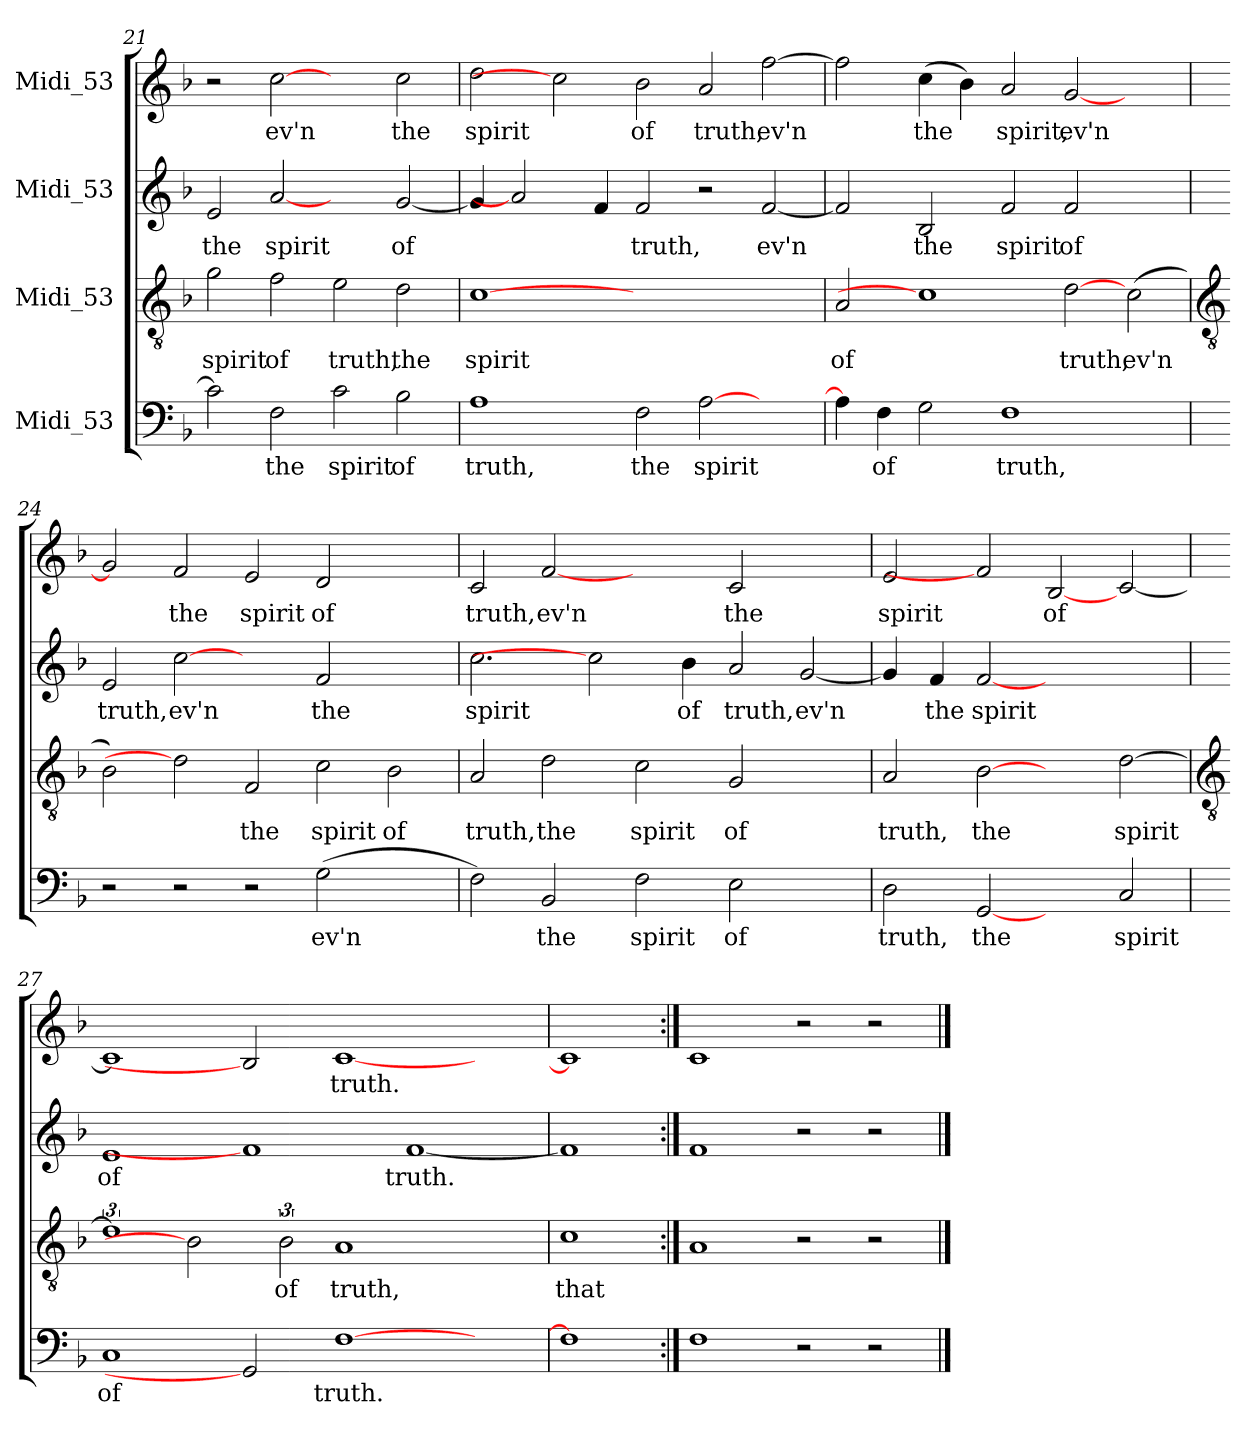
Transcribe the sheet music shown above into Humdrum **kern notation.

**kern	**text	**kern	**text	**kern	**text	**kern	**text
*part4	*part4	*part3	*part3	*part2	*part2	*part1	*part1
*staff4	*staff4	*staff3	*staff3	*staff2	*staff2	*staff1	*staff1
*I"Midi_53	*	*I"Midi_53	*	*I"Midi_53	*	*I"Midi_53	*
!!LO:PB:g=z
*clefF4	*	*clefGv2	*	*clefG2	*	*clefG2	*
*k[b-]	*	*k[b-]	*	*k[b-]	*	*k[b-]	*
*F:	*	*F:	*	*F:	*	*F:	*
=21	=21	=21	=21	=21	=21	=21	=21
!	!	!	!LO:LY:b	!	!LO:LY:b	!	!
2c\]	.	2g\	spirit	2e/	the	2r	.
!	!LO:LY:b	!	!LO:LY:b	!	!LO:LY:b	!	!LO:LY:b
2F\	the	2f\	of	[2a	spirit	[2cc	ev'n
!	!LO:LY:b	!	!LO:LY:b	!	!	!	!
2c\	spirit	2e\	truth,	2ryy	.	2ryy	.
!	!LO:LY:b	!	!LO:LY:b	!	!LO:LY:b	!	!LO:LY:b
2B-\	of	2d\	the	[2g/	of	2cc\	the
=22	=22	=22	=22	=22	=22	=22	=22
!	!LO:LY:b	!	!LO:LY:b	!	!	!	!LO:LY:b
1A	truth,	[1c	spirit	4g/]	.	2dd\	spirit
.	.	.	.	2a]	.	.	.
.	.	.	.	.	.	2cc]	.
.	.	.	.	4f/	.	.	.
!	!LO:LY:b	!	!	!	!LO:LY:b	!	!LO:LY:b
2F\	the	1.ryy	.	2f/	truth,	2b-\	of
!	!LO:LY:b	!	!	!	!	!	!LO:LY:b
[2A\	spirit	.	.	2r	.	2a/	truth,
!	!	!	!	!	!LO:LY:b	!	!LO:LY:b
2ryy	.	.	.	[2f/	ev'n	[2ff\	ev'n
=23	=23	=23	=23	=23	=23	=23	=23
!	!	!	!LO:LY:b	!	!	!	!
4A\]	.	2A/	of	2f/]	.	2ff\]	.
!	!LO:LY:b	!	!	!	!	!	!
4F\	of	.	.	.	.	.	.
!	!	!	!	!	!LO:LY:b	!	!LO:LY:b
2G\	.	1c]	.	2B-/	the	(4cc\	the
.	.	.	.	.	.	4b-\)	.
!	!LO:LY:b	!	!	!	!LO:LY:b	!	!LO:LY:b
1F	truth,	.	.	2f/	spirit	2a/	spirit,
!	!	!	!LO:LY:b	!	!LO:LY:b	!	!LO:LY:b
.	.	[2d	truth,	2f/	of	[2g/	-ev'n
!	!	!	!LO:LY:b	!	!	!	!
2ryy	.	(2c\	ev'n	2ryy	.	2ryy	.
!!LO:LB:g=z
=24	=24	=24	=24	=24	=24	=24	=24
*	*	*clefGv2	*	*	*	*	*
!	!	!	!	!	!LO:LY:b	!	!
2r	.	2B-\)	.	2e/	truth,	2g/]	.
!	!	!	!	!	!LO:LY:b	!	!LO:LY:b
2r	.	2d]	.	[2cc	ev'n	2f/	the
!	!	!	!LO:LY:b	!	!	!	!LO:LY:b
2r	.	2F/	the	2ryy	.	2e/	spirit
!	!LO:LY:b	!	!LO:LY:b	!	!LO:LY:b	!	!LO:LY:b
(2G\	ev'n	2c\	spirit	2f/	the	2d/	of
!	!	!	!LO:LY:b	!	!	!	!
2ryy	.	2B-\	of	2ryy	.	2ryy	.
=25	=25	=25	=25	=25	=25	=25	=25
!	!	!	!LO:LY:b	!	!LO:LY:b	!	!LO:LY:b
2F\)	.	2A/	truth,	2.cc\	spirit	2c/	truth,
!	!LO:LY:b	!	!LO:LY:b	!	!	!	!LO:LY:b
2BB-/	the	2d\	the	.	.	[2f	ev'n
.	.	.	.	2cc]	.	.	.
!	!LO:LY:b	!	!LO:LY:b	!	!	!	!
2F\	spirit	2c\	spirit	.	.	2ryy	.
!	!	!	!	!	!LO:LY:b	!	!
.	.	.	.	4b-\	of	.	.
!	!LO:LY:b	!	!LO:LY:b	!	!LO:LY:b	!	!LO:LY:b
2E\	of	2G/	of	2a/	truth,	2c/	the
!	!	!	!	!	!LO:LY:b	!	!
2ryy	.	2ryy	.	[2g/	ev'n	2ryy	.
=26	=26	=26	=26	=26	=26	=26	=26
!	!LO:LY:b	!	!LO:LY:b	!	!	!	!LO:LY:b
2D\	truth,	2A/	truth,	4g/]	.	2e/	spirit
!	!	!	!	!	!LO:LY:b	!	!
.	.	.	.	4f/	the	.	.
!	!LO:LY:b	!	!LO:LY:b	!	!LO:LY:b	!	!
[2GG	the	[2B-	the	[2f	spirit	2f]	.
!	!	!	!	!	!	!	!LO:LY:b
2ryy	.	2ryy	.	1ryy	.	[2B-	of
!	!LO:LY:b	!	!LO:LY:b	!	!	!	!
2C/	spirit	[2d\	spirit	.	.	[2c/	.
!!LO:LB:g=z
=27	=27	=27	=27	=27	=27	=27	=27
*	*	*clefGv2	*	*	*	*	*
!	!LO:LY:b	!	!	!	!LO:LY:b	!	!
1C	of	3%2d]	.	1e	of	1c]	.
.	.	2B-]	.	.	.	.	.
2GG]	.	.	.	1f]	.	2B-]	.
!	!	!	!LO:LY:b	!	!	!	!
.	.	3B-\	of	.	.	.	.
!	!LO:LY:b	!	!LO:LY:b	!	!	!	!LO:LY:b
[1F	truth.	1A	truth,	.	.	[1c	truth.
!	!	!	!	!	!LO:LY:b	!	!
.	.	.	.	[1f	truth.	.	.
2ryy	.	2ryy	.	.	.	2ryy	.
=28	=28	=28	=28	=28	=28	=28	=28
!	!	!	!LO:LY:b	!	!	!	!
1F]	.	1c	that	1f]	.	1c]	.
=29:|!	=29:|!	=29:|!	=29:|!	=29:|!	=29:|!	=29:|!	=29:|!
1F	.	1A	.	1f	.	1c	.
2r	.	2r	.	2r	.	2r	.
2r	.	2r	.	2r	.	2r	.
==	==	==	==	==	==	==	==
*-	*-	*-	*-	*-	*-	*-	*-
